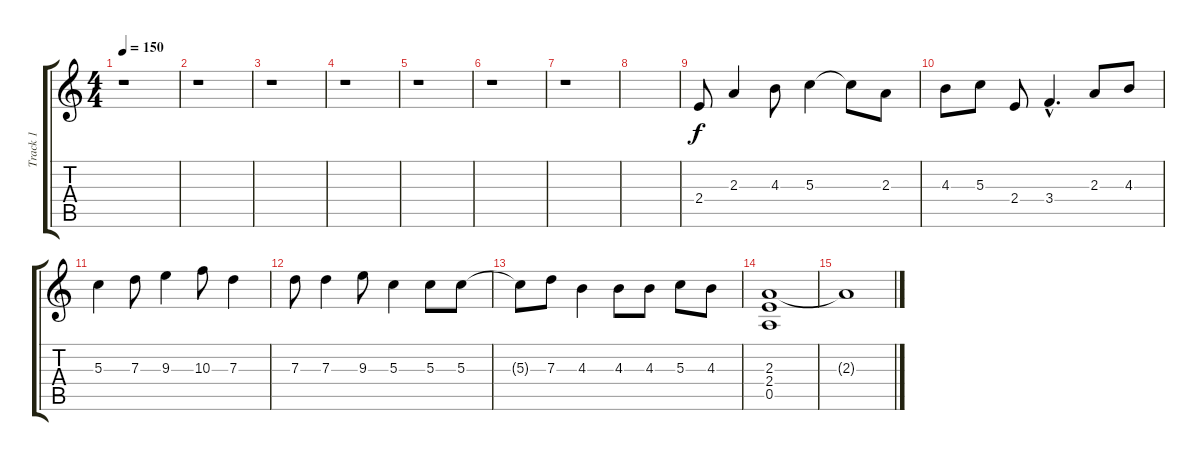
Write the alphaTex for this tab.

\track ("Track 1" "Track 1") {instrument overdrivenguitar}
\staff {score tabs}
\tuning (E4 B3 G3 D3 A2 E2) {hide}
\ts (4 4)
\tempo 150
\clef g2
\ks c
r.1{dy f instrument overdrivenguitar} |
r.1 |
r.1 |
r.1 |
r.1 |
r.1 |
r.1 |
|
2.4.8 2.3.4 4.3.8 5.3.4 5.3{t}.8 2.3.8 |
4.3.8 5.3.8 2.4.8 3.4{hac}.4{d} 2.3.8 4.3.8 |
5.3.4 7.3.8 9.3.4 10.3.8 7.3.4 |
7.3.8 7.3.4 9.3.8 5.3.4 5.3.8 5.3.8 |
5.3{t}.8 7.3.8 4.3.4 4.3.8 4.3.8 5.3.8 4.3.8 |
(2.3 2.4 0.5).1 |
2.3{t}.1
